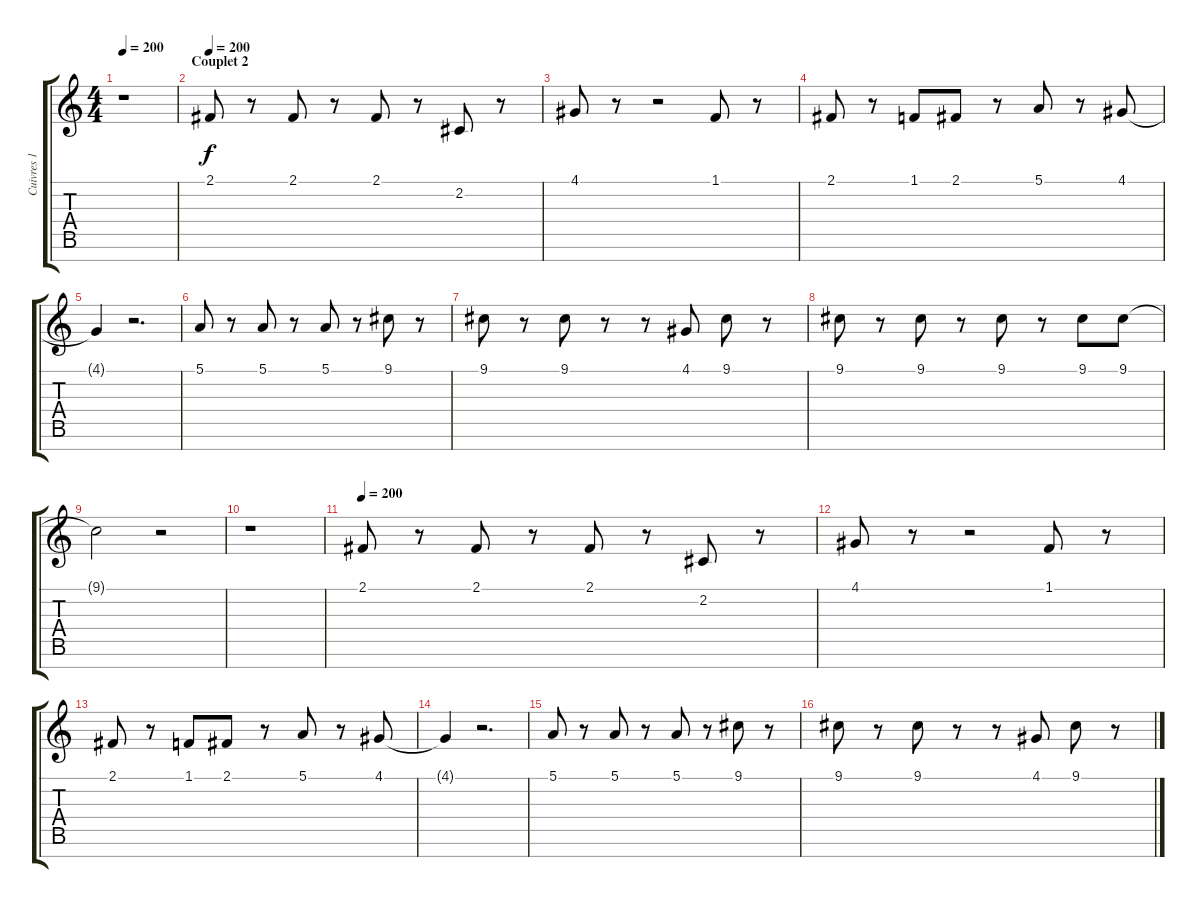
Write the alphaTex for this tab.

\track ("Cuivres 1" "Cuivres 1") {instrument trumpet}
\staff {score tabs}
\tuning (E4 B3 G3 D3 A2 E2 B1) {hide}
\ts (4 4)
\tempo 200
\clef g2
\ks c
r.1{dy f} |
\section ("" "Couplet 2")
\tempo 200
2.1.8 r.8 2.1.8 r.8 2.1.8 r.8 2.2.8 r.8 |
4.1.8 r.8 r.2 1.1.8 r.8 |
2.1.8 r.8 1.1.8 2.1.8 r.8 5.1.8 r.8 4.1.8 |
4.1{t}.4 r.2{d} |
5.1.8 r.8 5.1.8 r.8 5.1.8 r.8 9.1.8 r.8 |
9.1.8 r.8 9.1.8 r.8 r.8 4.1.8 9.1.8 r.8 |
9.1.8 r.8 9.1.8 r.8 9.1.8 r.8 9.1.8 9.1.8 |
9.1{t}.2 r.2 |
r.1 |
\tempo 200
2.1.8 r.8 2.1.8 r.8 2.1.8 r.8 2.2.8 r.8 |
4.1.8 r.8 r.2 1.1.8 r.8 |
2.1.8 r.8 1.1.8 2.1.8 r.8 5.1.8 r.8 4.1.8 |
4.1{t}.4 r.2{d} |
5.1.8 r.8 5.1.8 r.8 5.1.8 r.8 9.1.8 r.8 |
9.1.8 r.8 9.1.8 r.8 r.8 4.1.8 9.1.8 r.8
